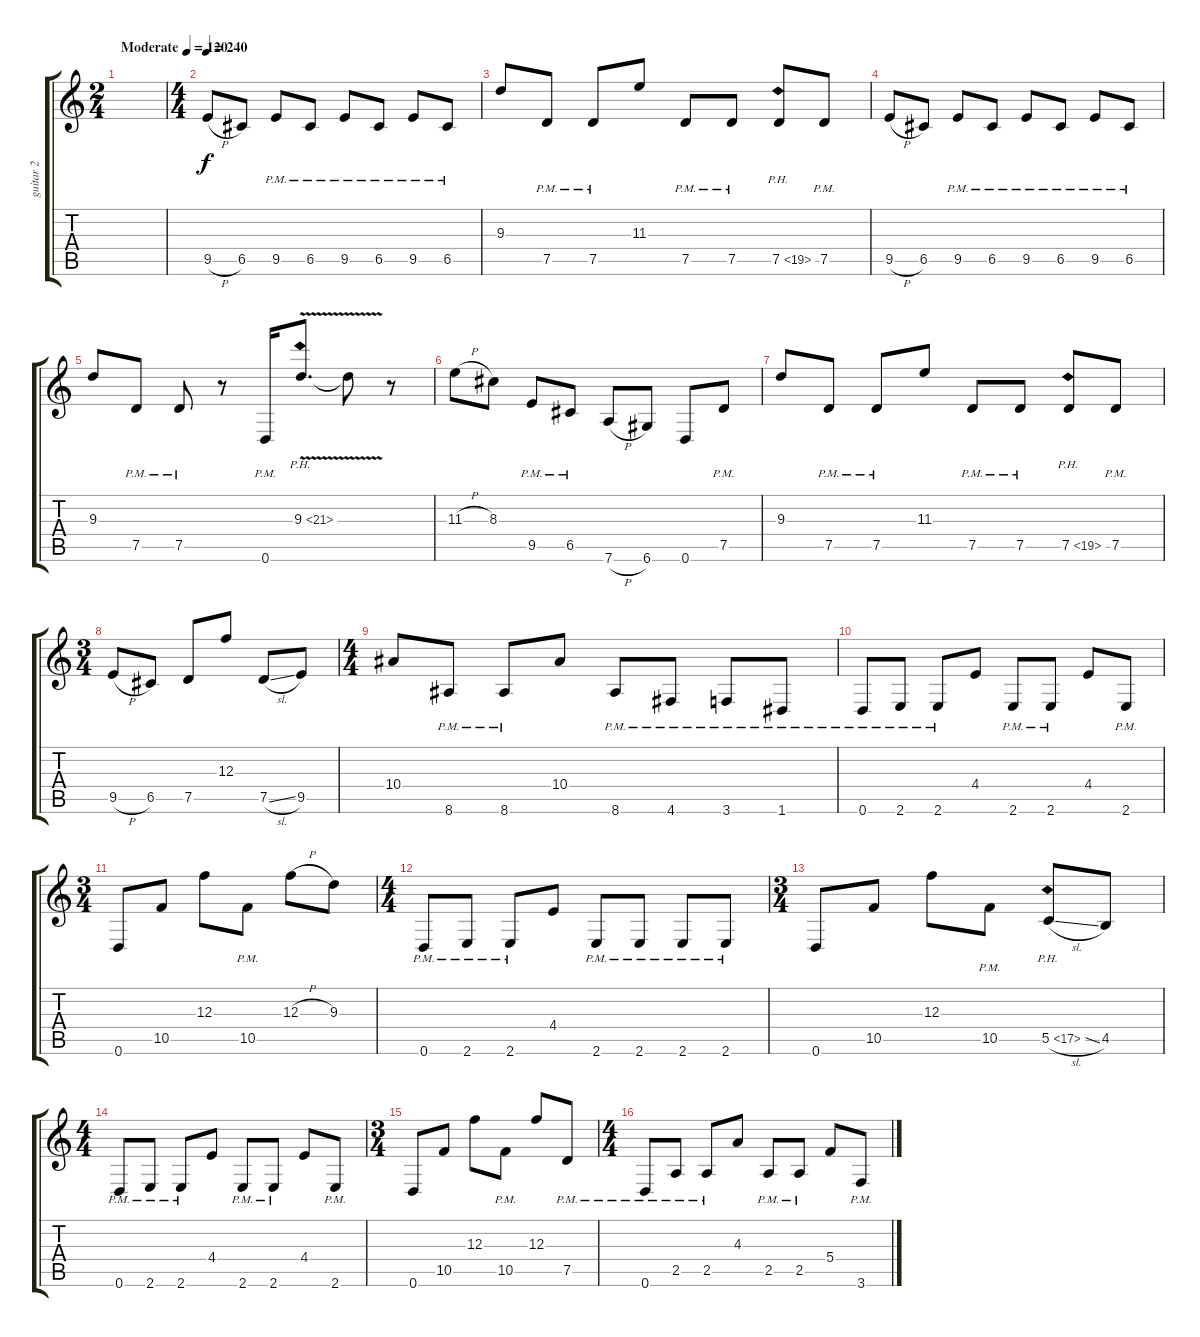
\track ("guitar 2" "guitar 2") {instrument distortionguitar}
\staff {score tabs}
\tuning (D4 A3 F3 C3 G2 D2) {hide}
\ts (2 4)
\tempo (120 "Moderate")
\clef g2
\ks c
|
\ts (4 4)
\tempo 240
9.5{h}.8 6.5.8 9.5{pm}.8 6.5{pm}.8 9.5{pm}.8 6.5{pm}.8 9.5{pm}.8 6.5{pm}.8 |
9.3.8 7.5{pm}.8 7.5{pm}.8 11.3.8 7.5{pm}.8 7.5{pm}.8 7.5{ph 12}.8 7.5{pm}.8 |
9.5{h}.8 6.5.8 9.5{pm}.8 6.5{pm}.8 9.5{pm}.8 6.5{pm}.8 9.5{pm}.8 6.5{pm}.8 |
9.3.8 7.5{pm}.8 7.5{pm}.8 r.8 0.6{pm}.16 9.3{ph 12 v}.8{d} 9.3{t}.8 r.8 |
11.3{h}.8 8.3.8 9.5{pm}.8 6.5{pm}.8 7.6{h}.8 6.6.8 0.6.8 7.5{pm}.8 |
9.3.8 7.5{pm}.8 7.5{pm}.8 11.3.8 7.5{pm}.8 7.5{pm}.8 7.5{ph 12}.8 7.5{pm}.8 |
\ts (3 4)
9.5{h}.8 6.5.8 7.5.8 12.3.8 7.5{sl}.8 9.5.8 |
\ts (4 4)
10.4.8 8.6{pm}.8 8.6{pm}.8 10.4.8 8.6{pm}.8 4.6{pm}.8 3.6{pm}.8 1.6{pm}.8 |
0.6{pm}.8 2.6{pm}.8 2.6{pm}.8 4.4.8 2.6{pm}.8 2.6{pm}.8 4.4.8 2.6{pm}.8 |
\ts (3 4)
0.6.8 10.5.8 12.3.8 10.5{pm}.8 12.3{h}.8 9.3.8 |
\ts (4 4)
0.6{pm}.8 2.6{pm}.8 2.6{pm}.8 4.4.8 2.6{pm}.8 2.6{pm}.8 2.6{pm}.8 2.6{pm}.8 |
\ts (3 4)
0.6.8 10.5.8 12.3.8 10.5{pm}.8 5.5{ph 12 sl}.8 4.5.8 |
\ts (4 4)
0.6{pm}.8 2.6{pm}.8 2.6{pm}.8 4.4.8 2.6{pm}.8 2.6{pm}.8 4.4.8 2.6{pm}.8 |
\ts (3 4)
0.6.8 10.5.8 12.3.8 10.5{pm}.8 12.3.8 7.5{pm}.8 |
\ts (4 4)
0.6{pm}.8 2.5{pm}.8 2.5{pm}.8 4.3.8 2.5{pm}.8 2.5{pm}.8 5.4.8 3.6{pm}.8
